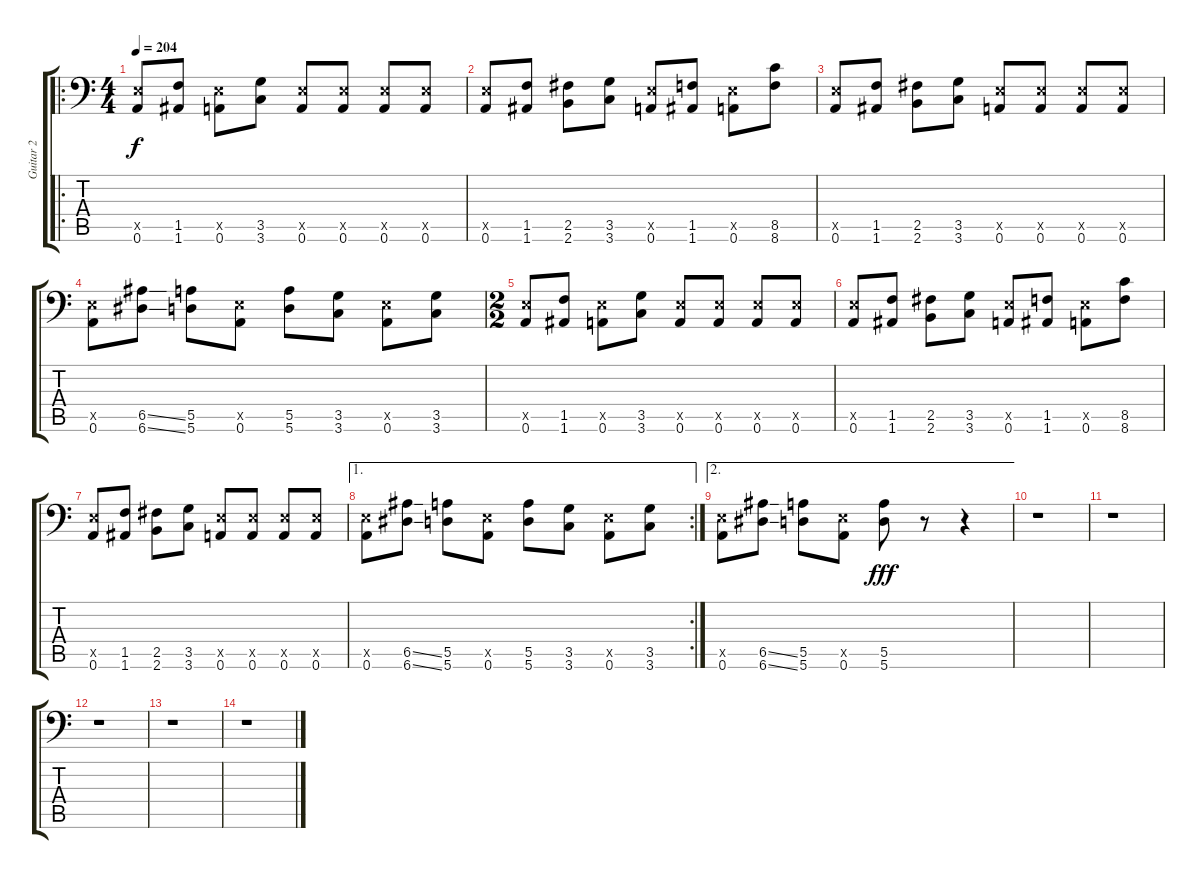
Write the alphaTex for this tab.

\track ("Guitar 2" "Guitar 2") {instrument overdrivenguitar}
\staff {score tabs}
\tuning (B3 Gb3 D3 A2 E2 A1) {hide}
\ro
\ts (4 4)
\tempo 204
\clef f4
\ks c
(0.5{x} 0.6).8{dy f} (1.5 1.6).8 (0.5{x} 0.6).8 (3.5 3.6).8 (0.5{x} 0.6).8 (0.5{x} 0.6).8 (0.5{x} 0.6).8 (0.5{x} 0.6).8 |
(0.5{x} 0.6).8 (1.5 1.6).8 (2.5 2.6).8 (3.5 3.6).8 (0.5{x} 0.6).8 (1.5 1.6).8 (0.5{x} 0.6).8 (8.5 8.6).8 |
(0.5{x} 0.6).8 (1.5 1.6).8 (2.5 2.6).8 (3.5 3.6).8 (0.5{x} 0.6).8 (0.5{x} 0.6).8 (0.5{x} 0.6).8 (0.5{x} 0.6).8 |
(0.5{x} 0.6).8 (6.5{ss} 6.6{ss}).8 (5.5 5.6).8 (0.5{x} 0.6).8 (5.5 5.6).8 (3.5 3.6).8 (0.5{x} 0.6).8 (3.5 3.6).8 |
\ts (2 2)
(0.5{x} 0.6).8 (1.5 1.6).8 (0.5{x} 0.6).8 (3.5 3.6).8 (0.5{x} 0.6).8 (0.5{x} 0.6).8 (0.5{x} 0.6).8 (0.5{x} 0.6).8 |
(0.5{x} 0.6).8 (1.5 1.6).8 (2.5 2.6).8 (3.5 3.6).8 (0.5{x} 0.6).8 (1.5 1.6).8 (0.5{x} 0.6).8 (8.5 8.6).8 |
(0.5{x} 0.6).8 (1.5 1.6).8 (2.5 2.6).8 (3.5 3.6).8 (0.5{x} 0.6).8 (0.5{x} 0.6).8 (0.5{x} 0.6).8 (0.5{x} 0.6).8 |
\ae 1
\rc 2
(0.5{x} 0.6).8 (6.5{ss} 6.6{ss}).8 (5.5 5.6).8 (0.5{x} 0.6).8 (5.5 5.6).8 (3.5 3.6).8 (0.5{x} 0.6).8 (3.5 3.6).8 |
\ae 2
(0.5{x} 0.6).8 (6.5{ss} 6.6{ss}).8 (5.5 5.6).8 (0.5{x} 0.6).8 (5.5 5.6).8{dy fff} r.8 r.4 |
r.1 |
r.1 |
r.1 |
r.1 |
r.1
